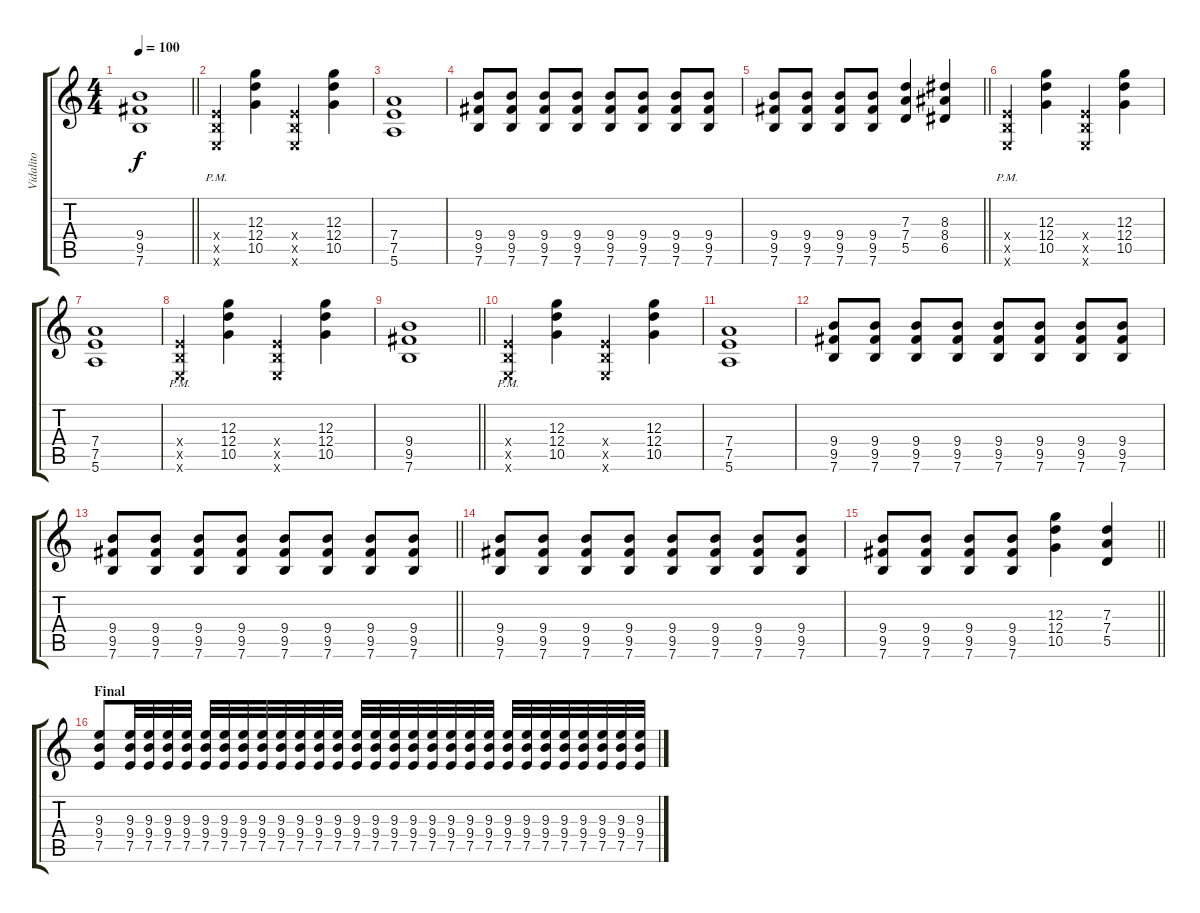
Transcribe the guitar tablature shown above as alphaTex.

\track ("Vidalito" "Vidalito") {instrument distortionguitar}
\staff {score tabs}
\tuning (E4 B3 G3 D3 A2 E2) {hide}
\ts (4 4)
\tempo 100
\clef g2
\barLineRight lightlight
\ks c
(9.4 9.5 7.6).1{dy f} |
(2.4{pm x} 2.5{pm x} 0.6{pm x}).4 (12.3 12.4 10.5).4 (2.4{x} 2.5{x} 0.6{x}).4 (12.3 12.4 10.5).4 |
(7.4 7.5 5.6).1 |
(9.4 9.5 7.6).8 (9.4 9.5 7.6).8 (9.4 9.5 7.6).8 (9.4 9.5 7.6).8 (9.4 9.5 7.6).8 (9.4 9.5 7.6).8 (9.4 9.5 7.6).8 (9.4 9.5 7.6).8 |
\barLineRight lightlight
(9.4 9.5 7.6).8 (9.4 9.5 7.6).8 (9.4 9.5 7.6).8 (9.4 9.5 7.6).8 (7.3 7.4 5.5).4 (8.3 8.4 6.5).4 |
(2.4{pm x} 2.5{pm x} 0.6{pm x}).4 (12.3 12.4 10.5).4 (2.4{x} 2.5{x} 0.6{x}).4 (12.3 12.4 10.5).4 |
(7.4 7.5 5.6).1 |
(2.4{pm x} 2.5{pm x} 0.6{pm x}).4 (12.3 12.4 10.5).4 (2.4{x} 2.5{x} 0.6{x}).4 (12.3 12.4 10.5).4 |
\barLineRight lightlight
(9.4 9.5 7.6).1 |
(2.4{pm x} 2.5{pm x} 0.6{pm x}).4 (12.3 12.4 10.5).4 (2.4{x} 2.5{x} 0.6{x}).4 (12.3 12.4 10.5).4 |
(7.4 7.5 5.6).1 |
(9.4 9.5 7.6).8 (9.4 9.5 7.6).8 (9.4 9.5 7.6).8 (9.4 9.5 7.6).8 (9.4 9.5 7.6).8 (9.4 9.5 7.6).8 (9.4 9.5 7.6).8 (9.4 9.5 7.6).8 |
\barLineRight lightlight
(9.4 9.5 7.6).8 (9.4 9.5 7.6).8 (9.4 9.5 7.6).8 (9.4 9.5 7.6).8 (9.4 9.5 7.6).8 (9.4 9.5 7.6).8 (9.4 9.5 7.6).8 (9.4 9.5 7.6).8 |
(9.4 9.5 7.6).8 (9.4 9.5 7.6).8 (9.4 9.5 7.6).8 (9.4 9.5 7.6).8 (9.4 9.5 7.6).8 (9.4 9.5 7.6).8 (9.4 9.5 7.6).8 (9.4 9.5 7.6).8 |
\barLineRight lightlight
(9.4 9.5 7.6).8 (9.4 9.5 7.6).8 (9.4 9.5 7.6).8 (9.4 9.5 7.6).8 (12.3 12.4 10.5).4 (7.3 7.4 5.5).4 |
\section ("" "Final")
(9.3 9.4 7.5).8 (9.3 9.4 7.5).32 (9.3 9.4 7.5).32 (9.3 9.4 7.5).32 (9.3 9.4 7.5).32 (9.3 9.4 7.5).32 (9.3 9.4 7.5).32 (9.3 9.4 7.5).32 (9.3 9.4 7.5).32 (9.3 9.4 7.5).32 (9.3 9.4 7.5).32 (9.3 9.4 7.5).32 (9.3 9.4 7.5).32 (9.3 9.4 7.5).32 (9.3 9.4 7.5).32 (9.3 9.4 7.5).32 (9.3 9.4 7.5).32 (9.3 9.4 7.5).32 (9.3 9.4 7.5).32 (9.3 9.4 7.5).32 (9.3 9.4 7.5).32 (9.3 9.4 7.5).32 (9.3 9.4 7.5).32 (9.3 9.4 7.5).32 (9.3 9.4 7.5).32 (9.3 9.4 7.5).32 (9.3 9.4 7.5).32 (9.3 9.4 7.5).32 (9.3 9.4 7.5).32
